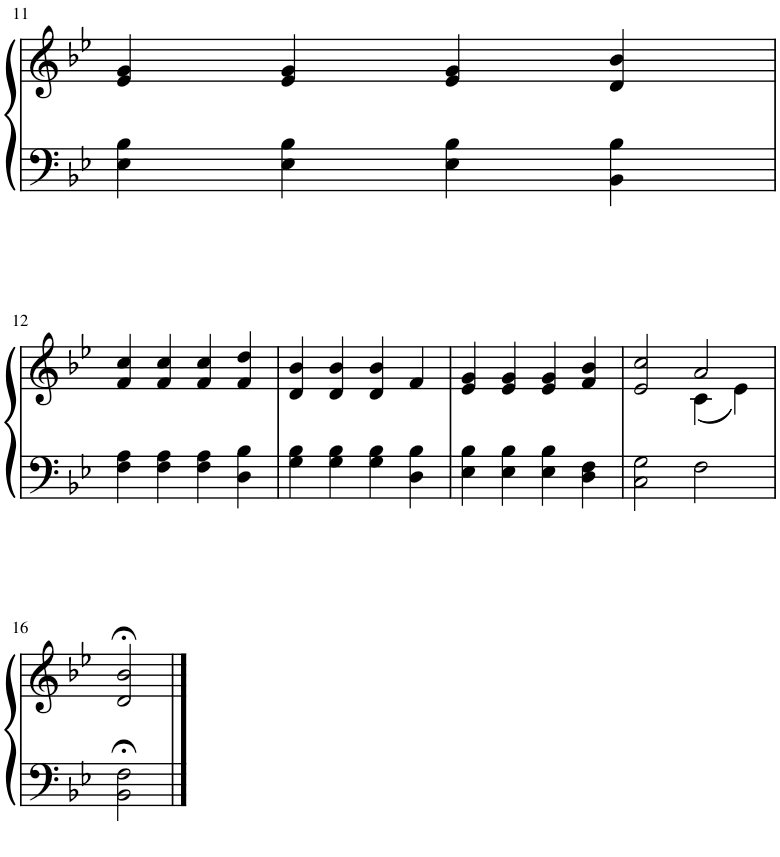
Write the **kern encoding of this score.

**kern	**kern
*part1	*part1
*staff2	*staff1
*I"Piano	*
*I'Pno.	*
!!LO:PB:g=z
*clefF4	*clefG2
*k[b-e-]	*k[b-e-]
*M4/4	*M4/4
=11	=11
4E-\ 4B-\	4e-/ 4g/
4E-\ 4B-\	4e-/ 4g/
4E-\ 4B-\	4e-/ 4g/
4BB-\ 4B-\	4d/ 4b-/
!!LO:LB:g=z
=12	=12
4F\ 4A\	4f/ 4cc/
4F\ 4A\	4f/ 4cc/
4F\ 4A\	4f/ 4cc/
4D\ 4B-\	4f/ 4dd/
=13	=13
4G\ 4B-\	4d/ 4b-/
4G\ 4B-\	4d/ 4b-/
4G\ 4B-\	4d/ 4b-/
4D\ 4B-\	4f/
=14	=14
4E-\ 4B-\	4e-/ 4g/
4E-\ 4B-\	4e-/ 4g/
4E-\ 4B-\	4e-/ 4g/
4D\ 4F\	4f/ 4b-/
=15	=15
*	*^
2C\ 2G\	2e-/ 2cc/	2ryy
2F\	2a/	(4c\
.	.	4e-\)
*	*v	*v
!!LO:LB:g=z
=16	=16
2BB-\;< 2F\;<	2d/;< 2b-/;<
==	==
*-	*-
